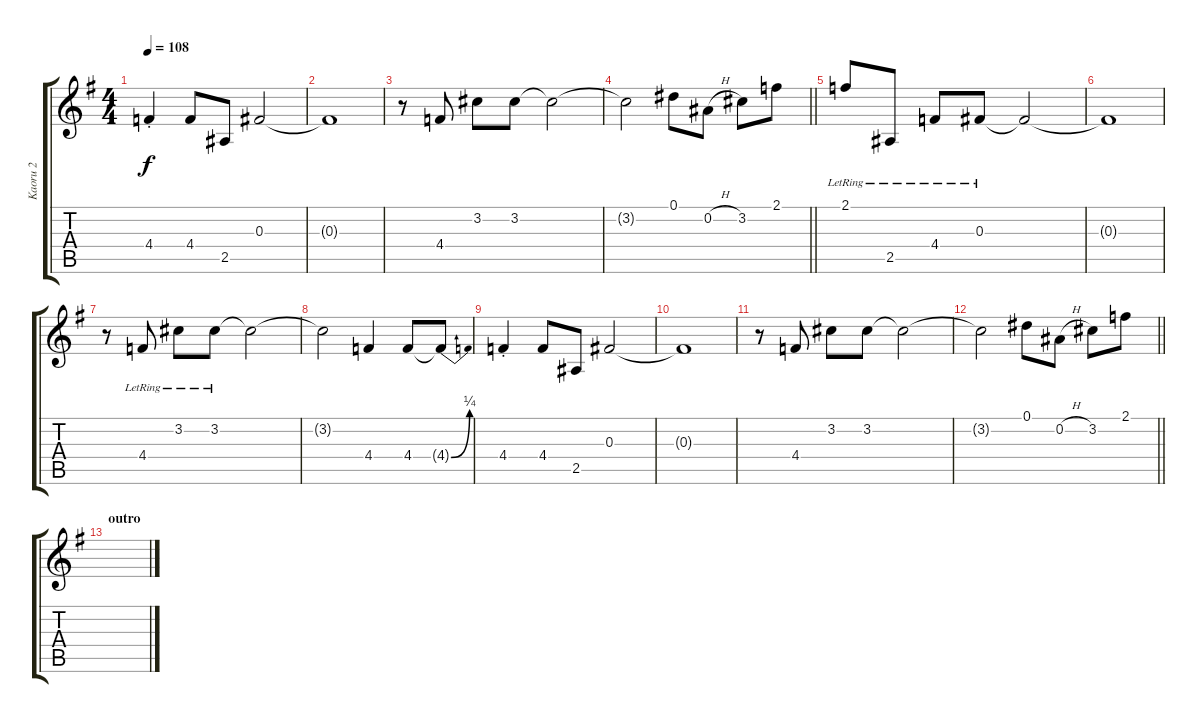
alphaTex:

\track ("Kaoru 2" "Kaoru 2") {instrument electricguitarjazz}
\staff {score tabs}
\tuning (Eb4 Bb3 Gb3 Db3 Ab2 Db2) {hide}
\ts (4 4)
\tempo 108
\clef g2
\ks g
4.4{st}.4{dy f} 4.4.8 2.5.8 0.3.2 |
0.3{t}.1 |
r.8 4.4.8 3.2.8 3.2.8 3.2{t}.2 |
\barLineRight lightlight
3.2{t}.2 0.1.8 0.2{h}.8 3.2.8 2.1.8 |
\section ("" "")
2.1{lr}.8 2.5{lr}.8 4.4{lr}.8 0.3{lr}.8 0.3{t}.2 |
0.3{t}.1 |
r.8 4.4{lr}.8 3.2{lr}.8 3.2{lr}.8 3.2{t}.2 |
3.2{t}.2 4.4.4 4.4.8 4.4{be (bend 0 0 60 1) t}.8 |
4.4{st}.4 4.4.8 2.5.8 0.3.2 |
0.3{t}.1 |
r.8 4.4.8 3.2.8 3.2.8 3.2{t}.2 |
\barLineRight lightlight
3.2{t}.2 0.1.8 0.2{h}.8 3.2.8 2.1.8 |
\section ("" "outro")
